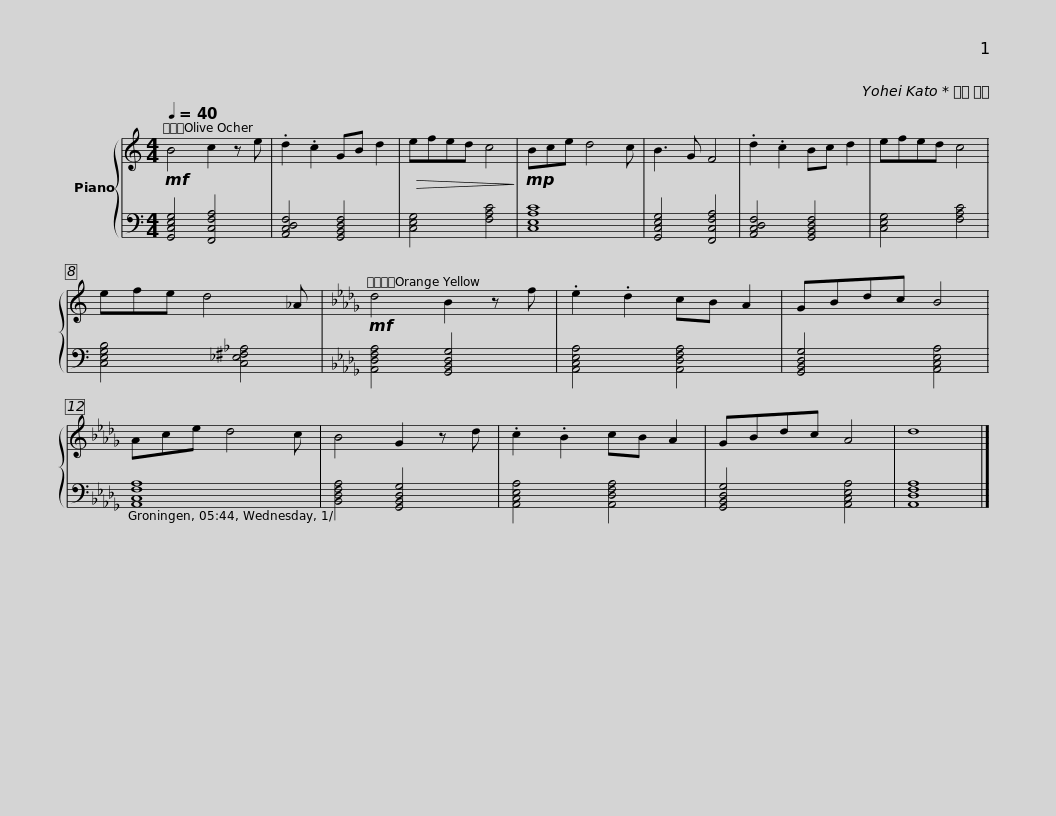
X:1
%%score { 1 | 2 }
L:1/8
Q:1/4=40
M:4/4
I:linebreak $
K:C
V:1 treble
V:2 bass
V:1
!mf! B4 c2 z e | .d2 .c2 GB d2 |!>(! efed c4!>)! |!mp! Bce d4 c | B3 G F4 | %5
 .d2 .c2 Bc d2 |$ efed c4 | efe d4 _A |[K:Db]!mf! d4 B2 z f | .e2 .d2 cB A2 | %10
 GBdc B4 |$ Ace d4 c | B4 G2 z d | .c2 .B2 cB A2 | GBdc A4 | %15
 d8 |] %16
V:2
 [G,,C,E,G,]4 [F,,C,F,A,]4 | [A,,C,D,F,]4 [G,,B,,D,F,]4 | [C,E,G,]4 [F,A,C]4 | [C,E,A,C]8 | [G,,C,E,G,]4 [F,,C,F,A,]4 | %5
 [A,,C,D,F,]4 [G,,B,,D,F,]4 |$ [C,E,G,]4 [F,A,C]4 | [C,E,G,B,]4 [C,_E,^F,_A,]4 |[K:Db] [A,,D,F,A,]4 [G,,B,,D,G,]4 | [A,,C,E,A,]4 [A,,D,F,A,]4 | %10
 [G,,B,,D,G,]4 [A,,C,E,A,]4 |$ [A,,C,F,A,]8 | [B,,D,F,A,]4 [G,,B,,D,G,]4 | [A,,C,E,A,]4 [A,,D,F,A,]4 | [G,,B,,D,G,]4 [A,,C,E,A,]4 | %15
 [A,,D,F,A,]8 |] %16
